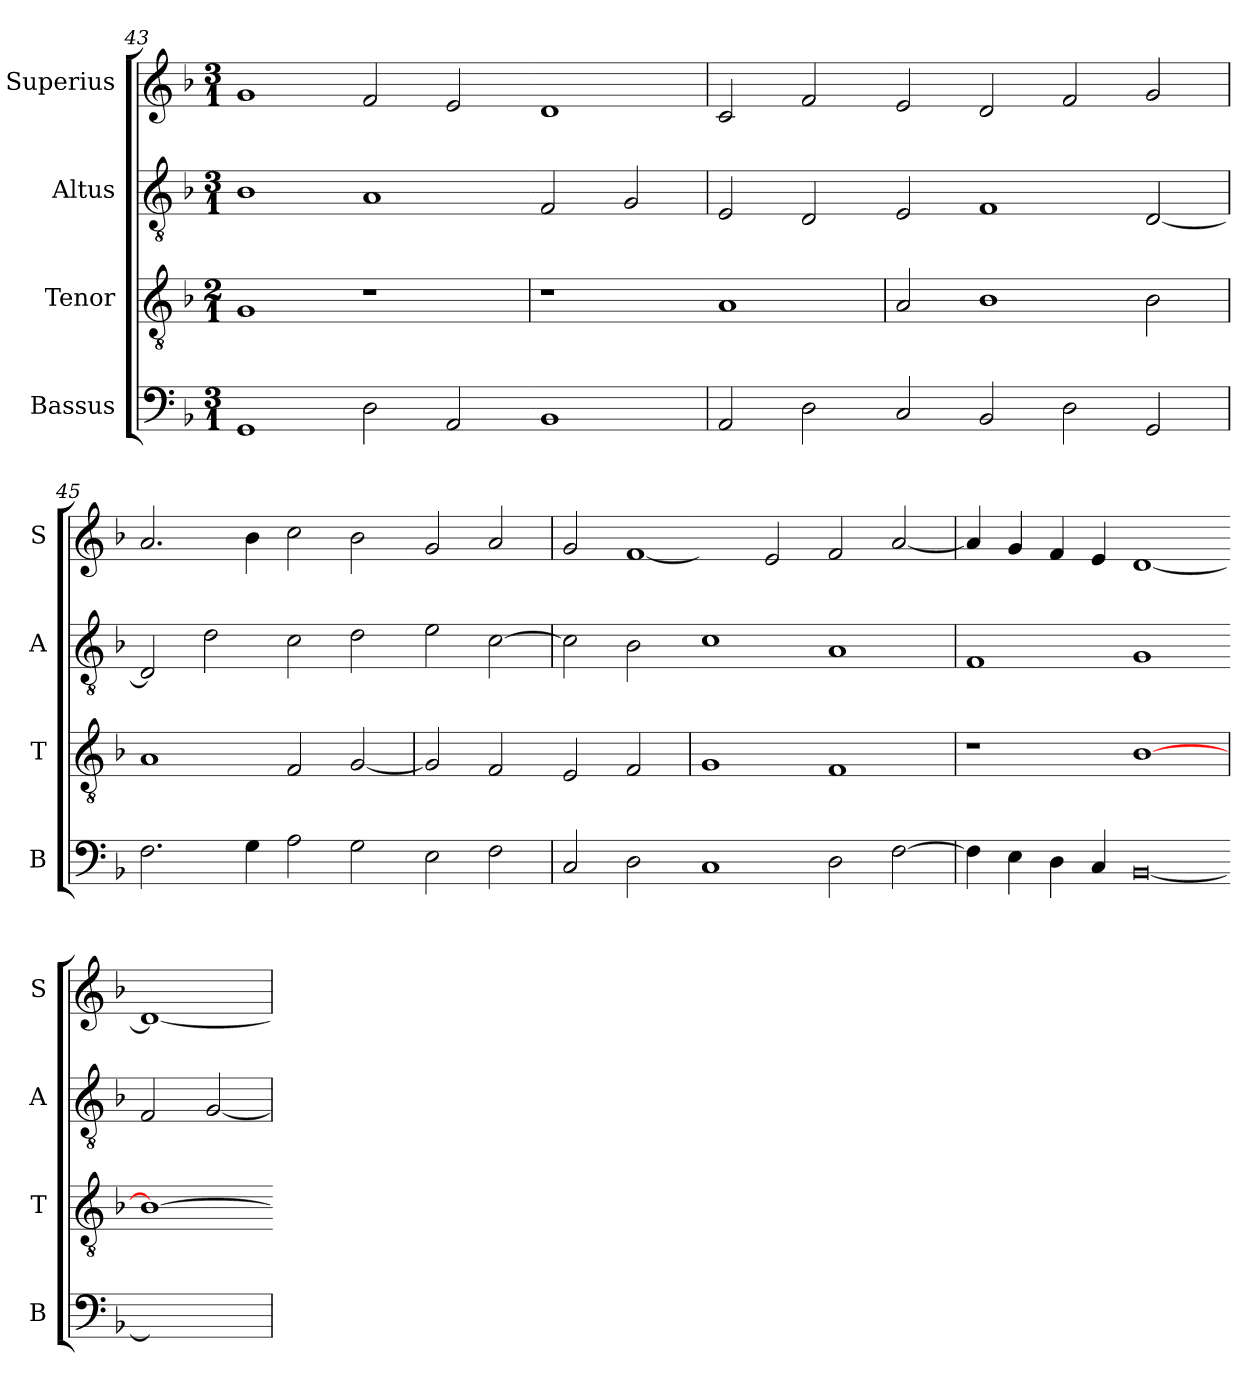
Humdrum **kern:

**kern	**kern	**kern	**kern
*part4	*part3	*part2	*part1
*staff4	*staff3	*staff2	*staff1
*I"Bassus	*I"Tenor	*I"Altus	*I"Superius
*I'B	*I'T	*I'A	*I'S
*clefF4	*clefGv2	*clefGv2	*clefG2
*k[b-]	*k[b-]	*k[b-]	*k[b-]
*M3/1	*M2/1	*M3/1	*M3/1
=43	=43	=43	=43
1GG	1G	1B-	1g
2D\	1r	1A	2f/
2AA/	.	.	2e/
=-	=	=-	=-
1BB-	1r	2F/	1d
.	.	2G/	.
=44	=44-	=44	=44
2AA/	1A	2E/	2c/
2D\	.	2D/	2f/
=-	=	=-	=-
2C/	2A/	2E/	2e/
2BB-/	1B-\	1F	2d/
2D\	.	.	2f/
2GG/	2B-\	[2D/	2g/
=45	=45	=45	=45
2.F\	1A	2D/]	2.a/
.	.	2d\	.
4G\	.	.	4b-\
2A\	2F/	2c\	2cc\
2G\	[2G/	2d\	2b-\
=-	=	=-	=-
2E\	2G/]	2e\	2g/
2F\	2F/	[2c\	2a/
=46	=46-	=46	=46
2C/	2E/	2c\]	2g/
!	!	!	!LO:N:vis=1
2D\	2F/	2B-\	[2f/
=-	=	=-	=-
1C	1G	1c	2f/yy]
.	.	.	2e/
2D\	1F	1A	2f/
[2F\	.	.	[2a/
=47	=47	=47	=47
4F\]	1r	1F	4a/]
4E\	.	.	4g/
4D\	.	.	4f/
4C/	.	.	4e/
!LO:N:vis=0	!	!	!
[1BB-	[1B-	1G	[1d
=-	=	=-	=-
1BB-yy]	1B_	2F/	1d_
.	.	[2G/	.
=	=-	=	=
*-	*-	*-	*-
